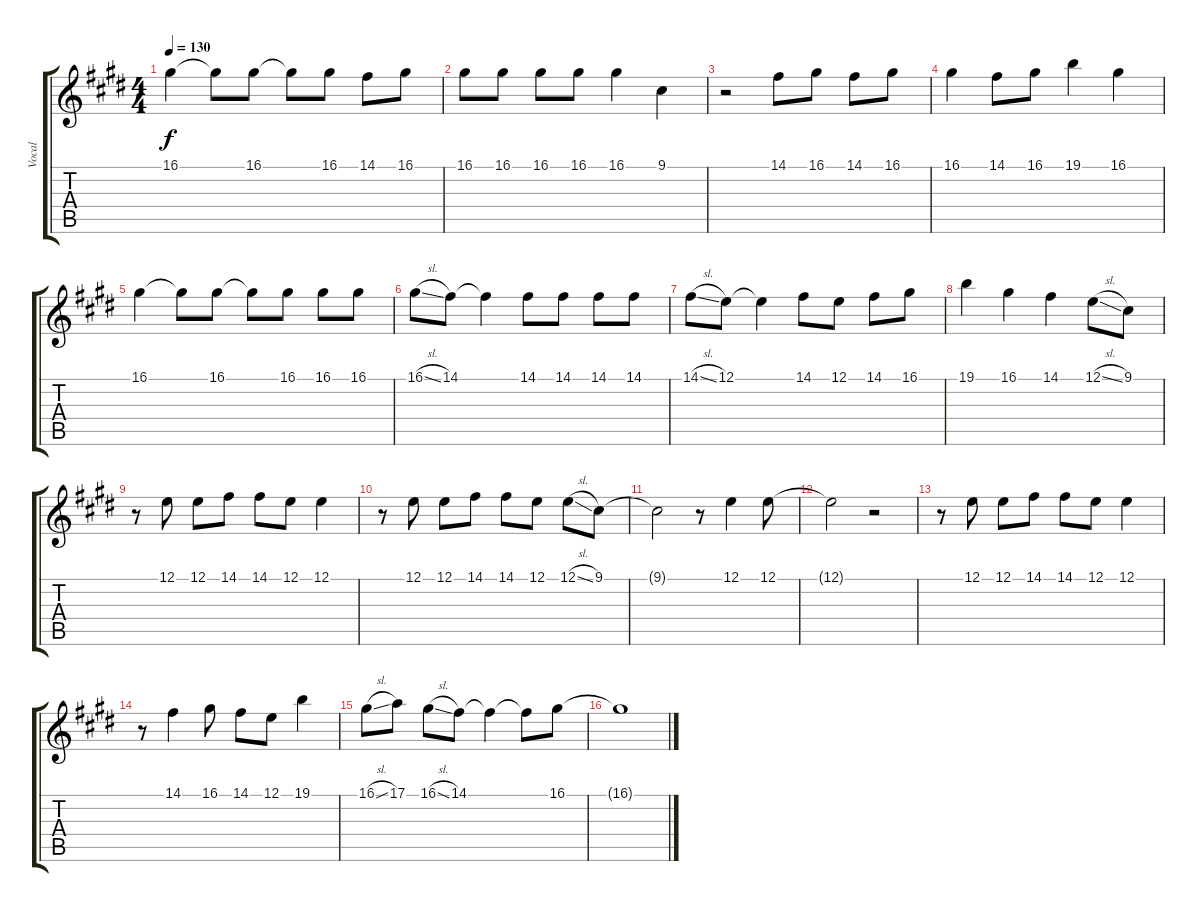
\track ("Vocal" "Vocal") {instrument recorder}
\staff {score tabs}
\tuning (E4 B3 G3 D3 A2 E2) {hide}
\ts (4 4)
\tempo 130
\clef g2
\ks c#minor
16.1.4{dy f} 16.1{t}.8 16.1.8 16.1{t}.8 16.1.8 14.1.8 16.1.8 |
16.1.8 16.1.8 16.1.8 16.1.8 16.1.4 9.1.4 |
r.2 14.1.8 16.1.8 14.1.8 16.1.8 |
16.1.4 14.1.8 16.1.8 19.1.4 16.1.4 |
16.1.4 16.1{t}.8 16.1.8 16.1{t}.8 16.1.8 16.1.8 16.1.8 |
16.1{sl}.8 14.1.8 14.1{t}.4 14.1.8 14.1.8 14.1.8 14.1.8 |
14.1{sl}.8 12.1.8 12.1{t}.4 14.1.8 12.1.8 14.1.8 16.1.8 |
19.1.4 16.1.4 14.1.4 12.1{sl}.8 9.1.8 |
r.8 12.1.8 12.1.8 14.1.8 14.1.8 12.1.8 12.1.4 |
r.8 12.1.8 12.1.8 14.1.8 14.1.8 12.1.8 12.1{sl}.8 9.1.8 |
9.1{t}.2 r.8 12.1.4 12.1.8 |
12.1{t}.2 r.2 |
r.8 12.1.8 12.1.8 14.1.8 14.1.8 12.1.8 12.1.4 |
r.8 14.1.4 16.1.8 14.1.8 12.1.8 19.1.4 |
16.1{sl}.8 17.1.8 16.1{sl}.8 14.1.8 14.1{t}.4 14.1{t}.8 16.1.8 |
16.1{t}.1
